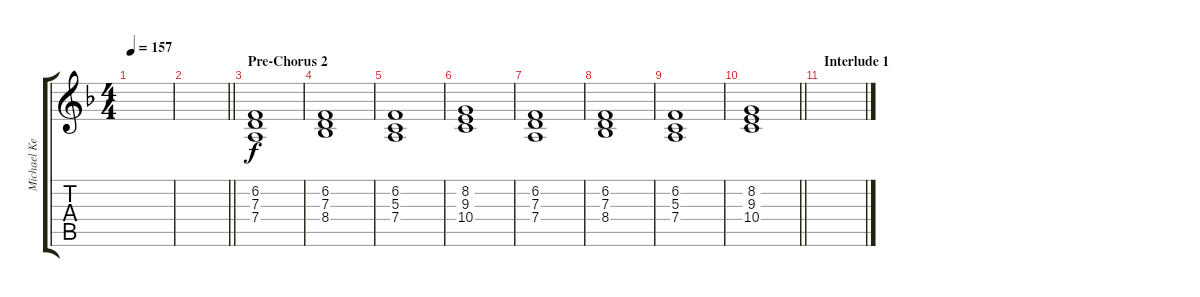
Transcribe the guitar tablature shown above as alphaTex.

\track ("Michael Kenny" "Michael Ke") {instrument stringensemble1}
\staff {score tabs}
\tuning (E4 B3 G3 D3 A2 E2) {hide}
\ts (4 4)
\tempo 157
\clef g2
\ks f
|
\barLineRight lightlight
|
\section ("" "Pre-Chorus 2")
(6.2 7.3 7.4).1 |
(6.2 7.3 8.4).1 |
(6.2 5.3 7.4).1 |
(8.2 9.3 10.4).1 |
(6.2 7.3 7.4).1 |
(6.2 7.3 8.4).1 |
(6.2 5.3 7.4).1 |
\barLineRight lightlight
(8.2 9.3 10.4).1 |
\section ("" "Interlude 1")
